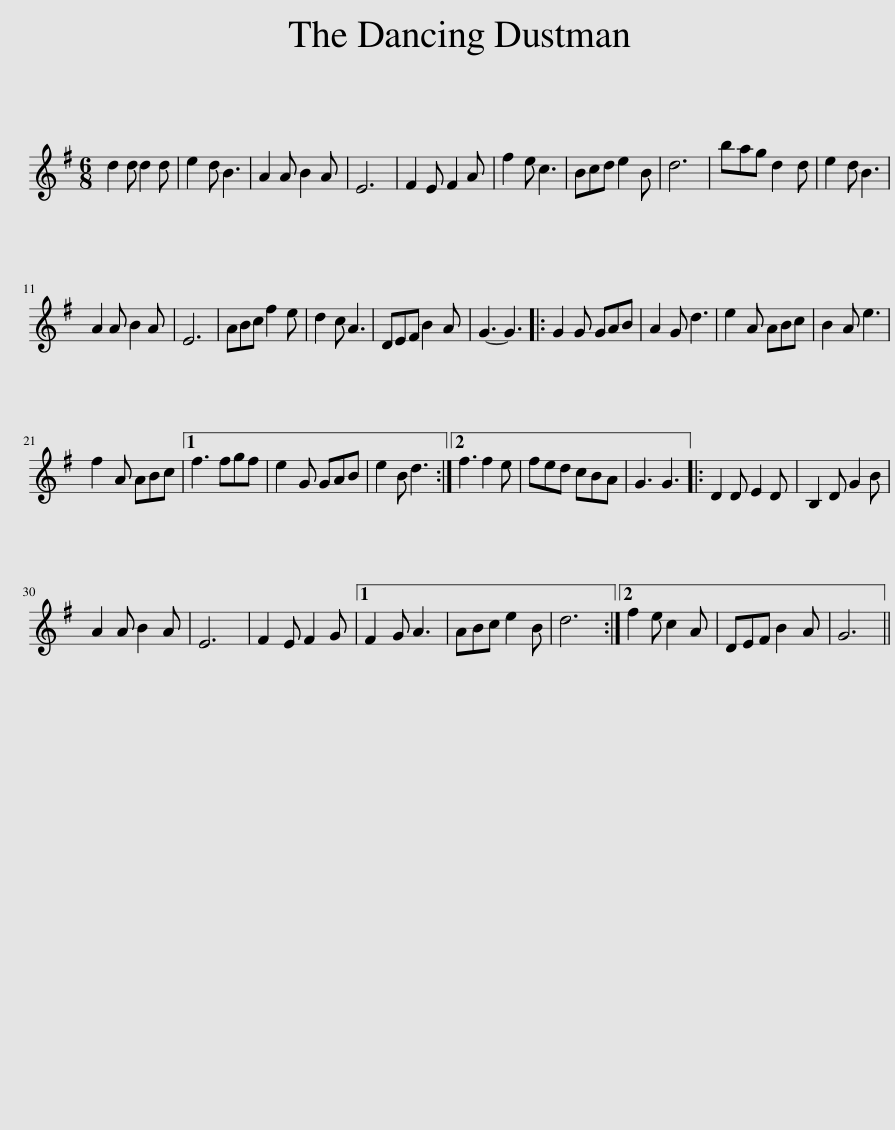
X:1
L:1/8
M:6/8
I:linebreak $
K:G
V:1 treble
V:1
 d2 d d2 d | e2 d B3 | A2 A B2 A | E6 | F2 E F2 A | %5
 f2 e c3 | Bcd e2 B | d6 | bag d2 d | e2 d B3 |$ %10
 A2 A B2 A | E6 | ABc f2 e | d2 c A3 | DEF B2 A | %15
 G3- G3 |: G2 G GAB | A2 G d3 | e2 A ABc | B2 A e3 |$ %20
 f2 A ABc |1 f3 fgf | e2 G GAB | e2 B d3 :|2 f3 f2 e | %25
 fed cBA | G3 G3 |: D2 D E2 D | B,2 D G2 B |$ A2 A B2 A | %30
 E6 | F2 E F2 G |1 F2 G A3 | ABc e2 B | d6 :|2 %35
 f2 e c2 A | DEF B2 A | G6 || %38
